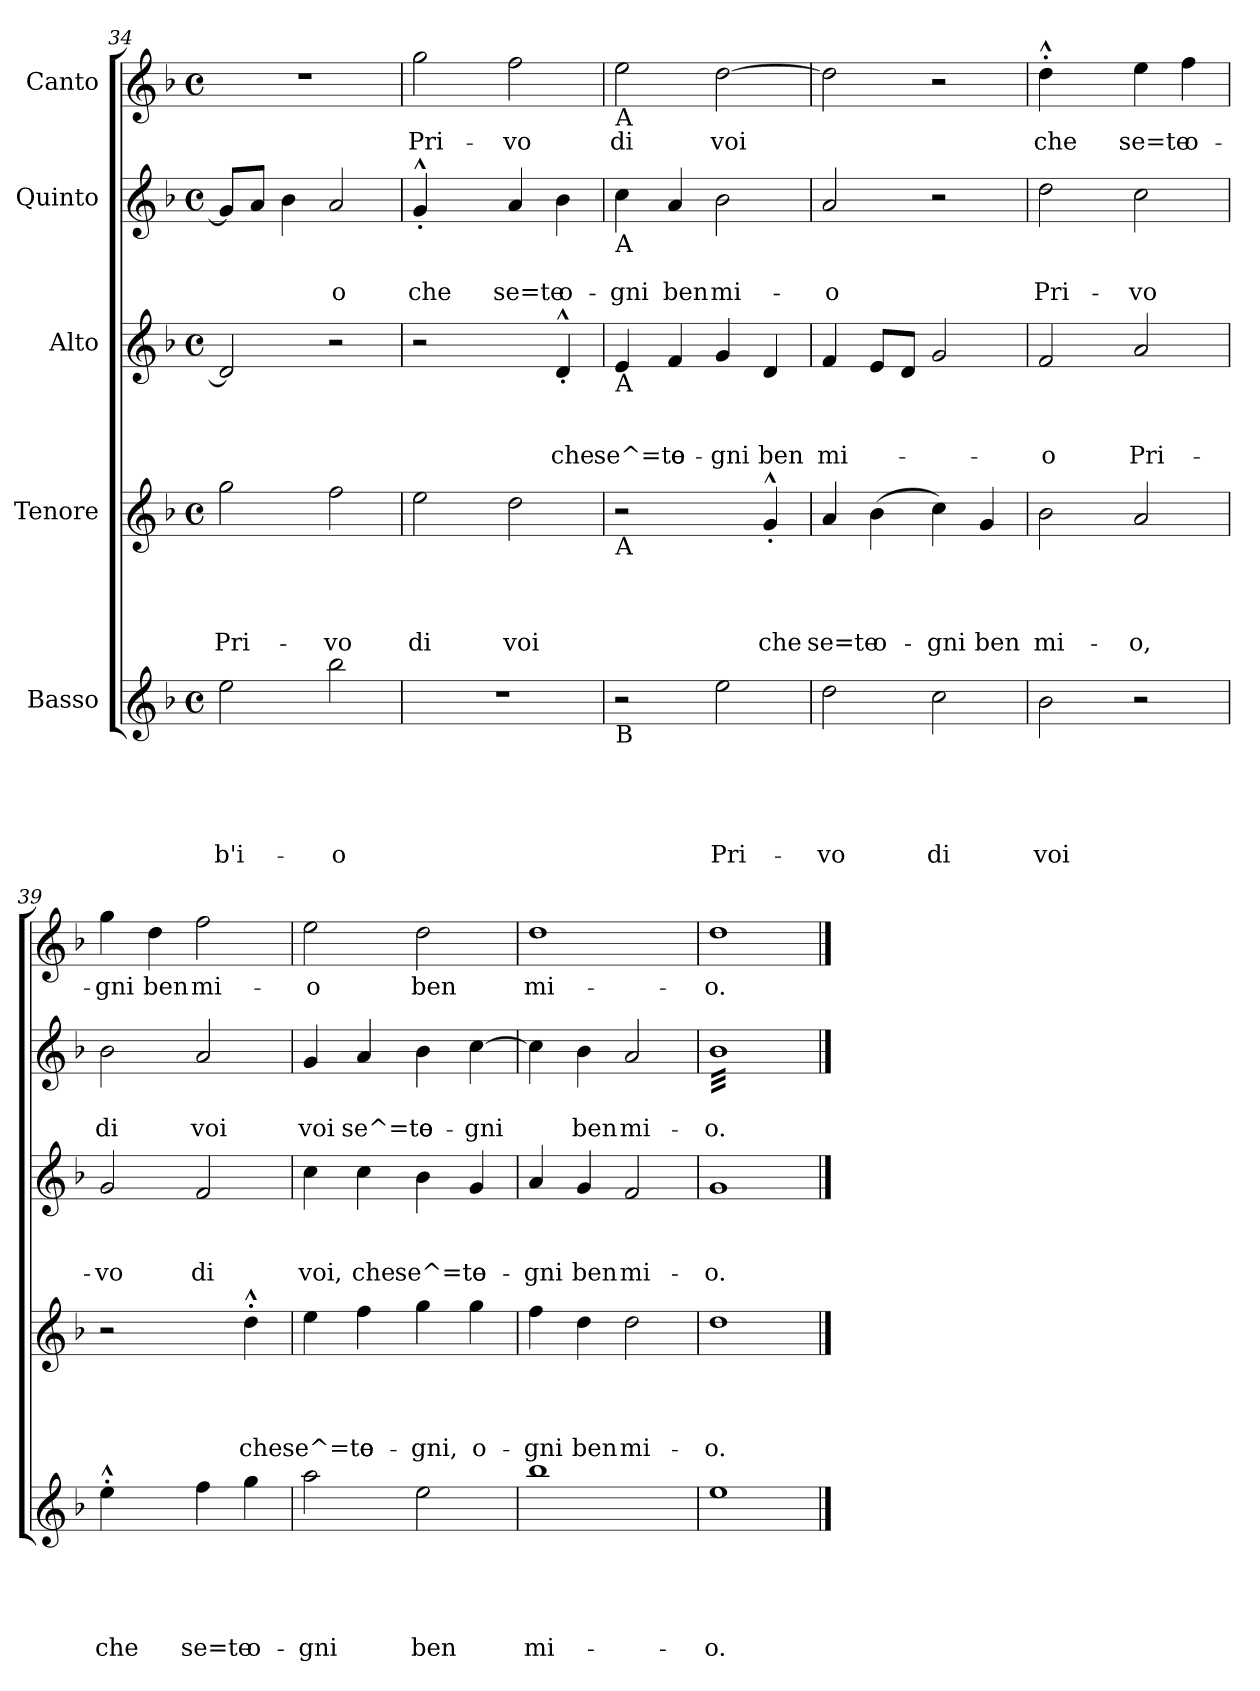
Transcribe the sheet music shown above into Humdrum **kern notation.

**kern	**text	**text	**text	**text	**text	**kern	**text	**text	**text	**text	**kern	**text	**text	**text	**kern	**text	**text	**kern	**text
*part5	*part5	*part5	*part5	*part5	*part5	*part4	*part4	*part4	*part4	*part4	*part3	*part3	*part3	*part3	*part2	*part2	*part2	*part1	*part1
*staff5	*staff5	*staff5	*staff5	*staff5	*staff5	*staff4	*staff4	*staff4	*staff4	*staff4	*staff3	*staff3	*staff3	*staff3	*staff2	*staff2	*staff2	*staff1	*staff1
*I"Basso	*	*	*	*	*	*I"Tenore	*	*	*	*	*I"Alto	*	*	*	*I"Quinto	*	*	*I"Canto	*
*clefG2	*	*	*	*	*	*clefG2	*	*	*	*	*clefG2	*	*	*	*clefG2	*	*	*clefG2	*
*k[b-]	*	*	*	*	*	*k[b-]	*	*	*	*	*k[b-]	*	*	*	*k[b-]	*	*	*k[b-]	*
*F:	*	*	*	*	*	*F:	*	*	*	*	*F:	*	*	*	*F:	*	*	*F:	*
*M4/4	*	*	*	*	*	*M4/4	*	*	*	*	*M4/4	*	*	*	*M4/4	*	*	*M4/4	*
*met(c)	*	*	*	*	*	*met(c)	*	*	*	*	*met(c)	*	*	*	*met(c)	*	*	*met(c)	*
=34	=34	=34	=34	=34	=34	=34	=34	=34	=34	=34	=34	=34	=34	=34	=34	=34	=34	=34	=34
!	!	!	!	!	!LO:LY:b	!	!	!	!	!LO:LY:b	!	!	!	!	!	!	!	!	!
2ee\	.	.	.	.	-b'i-	2gg\	.	.	.	Pri-	2d/]	.	.	.	8g/L]	.	.	1r	.
.	.	.	.	.	.	.	.	.	.	.	.	.	.	.	8a/J	.	.	.	.
.	.	.	.	.	.	.	.	.	.	.	.	.	.	.	4b-\	.	.	.	.
!	!	!	!	!	!LO:LY:b	!	!	!	!	!LO:LY:b	!	!	!	!	!	!	!LO:LY:b	!	!
2bb-\	.	.	.	.	-o	2ff\	.	.	.	-vo	2r	.	.	.	2a/	.	-o	.	.
=35	=35	=35	=35	=35	=35	=35	=35	=35	=35	=35	=35	=35	=35	=35	=35	=35	=35	=35	=35
!	!	!	!	!	!	!	!	!	!	!LO:LY:b	!	!	!	!	!	!	!LO:LY:b	!	!LO:LY:b
1r	.	.	.	.	.	2ee\	.	.	.	di	2r	.	.	.	4g^^<'</	.	che	2gg\	Pri-
.	.	.	.	.	.	.	.	.	.	.	.	.	.	.	4ryy	.	.	.	.
!	!	!	!	!	!	!	!	!	!	!LO:LY:b	!	!	!	!	!	!	!LO:LY:b	!	!LO:LY:b
.	.	.	.	.	.	2dd\	.	.	.	voi	4ryy	.	.	.	4a/	.	se=te	2ff\	-vo
!	!	!	!	!	!	!	!	!	!	!	!	!	!	!LO:LY:b	!	!	!LO:LY:b	!	!
.	.	.	.	.	.	.	.	.	.	.	4d^^<'</	.	.	che	4b-\	.	o-	.	.
!!LO:PB:g=z
=36	=36	=36	=36	=36	=36	=36	=36	=36	=36	=36	=36	=36	=36	=36	=36	=36	=36	=36	=36
!	!	!	!	!	!	!	!	!	!	!	!	!	!	!	!	!	!	!LO:TX:b:t=A	!
!	!	!	!	!	!	!	!	!	!	!	!	!	!	!	!LO:TX:b:t=A	!	!	!	!
!	!	!	!	!	!	!	!	!	!	!	!LO:TX:b:t=A	!	!	!	!	!	!	!	!
!	!	!	!	!	!	!LO:TX:b:t=A	!	!	!	!	!	!	!	!	!	!	!	!	!
!LO:TX:b:t=B	!	!	!	!	!	!	!	!	!	!	!	!	!	!	!	!	!	!	!
!	!	!	!	!	!	!	!	!	!	!	!	!	!	!LO:LY:b	!	!	!LO:LY:b	!	!LO:LY:b
2r	.	.	.	.	.	2r	.	.	.	.	4e/	.	.	se^=te	4cc\	.	-gni	2ee\	di
!	!	!	!	!	!	!	!	!	!	!	!	!	!	!LO:LY:b	!	!	!LO:LY:b	!	!
.	.	.	.	.	.	.	.	.	.	.	4f/	.	.	o-	4a/	.	ben	.	.
!	!	!	!	!	!LO:LY:b	!	!	!	!	!	!	!	!	!LO:LY:b	!	!	!LO:LY:b	!	!LO:LY:b
2ee\	.	.	.	.	Pri-	4ryy	.	.	.	.	4g/	.	.	-gni	2b-\	.	mi-	[>2dd\	voi
!	!	!	!	!	!	!	!	!	!	!LO:LY:b	!	!	!	!LO:LY:b	!	!	!	!	!
.	.	.	.	.	.	4g^^<'</	.	.	.	che	4d/	.	.	ben	.	.	.	.	.
=37	=37	=37	=37	=37	=37	=37	=37	=37	=37	=37	=37	=37	=37	=37	=37	=37	=37	=37	=37
!	!	!	!	!	!LO:LY:b	!	!	!	!	!LO:LY:b	!	!	!	!LO:LY:b	!	!	!LO:LY:b	!	!
2dd\	.	.	.	.	-vo	4a/	.	.	.	se=te	4f/	.	.	mi-	2a/	.	-o	2dd\]	.
!	!	!	!	!	!	!	!	!	!	!LO:LY:b	!	!	!	!	!	!	!	!	!
.	.	.	.	.	.	(<4b-\	.	.	.	o-	8e/L	.	.	.	.	.	.	.	.
.	.	.	.	.	.	.	.	.	.	.	8d/J	.	.	.	.	.	.	.	.
!	!	!	!	!	!LO:LY:b	!	!	!	!	!LO:LY:b	!	!	!	!	!	!	!	!	!
2cc\	.	.	.	.	di	4cc\)	.	.	.	-gni	2g/	.	.	.	2r	.	.	2r	.
!	!	!	!	!	!	!	!	!	!	!LO:LY:b	!	!	!	!	!	!	!	!	!
.	.	.	.	.	.	4g/	.	.	.	ben	.	.	.	.	.	.	.	.	.
=38	=38	=38	=38	=38	=38	=38	=38	=38	=38	=38	=38	=38	=38	=38	=38	=38	=38	=38	=38
!	!	!	!	!	!LO:LY:b	!	!	!	!	!LO:LY:b	!	!	!	!LO:LY:b	!	!	!LO:LY:b	!	!LO:LY:b
2b-\	.	.	.	.	voi	2b-\	.	.	.	mi-	2f/	.	.	-o	2dd\	.	Pri-	4dd^^>'>\	che
.	.	.	.	.	.	.	.	.	.	.	.	.	.	.	.	.	.	4ryy	.
!	!	!	!	!	!	!	!	!	!	!LO:LY:b	!	!	!	!LO:LY:b	!	!	!LO:LY:b	!	!LO:LY:b
2r	.	.	.	.	.	2a/	.	.	.	-o,	2a/	.	.	Pri-	2cc\	.	-vo	4ee\	se=te
!	!	!	!	!	!	!	!	!	!	!	!	!	!	!	!	!	!	!	!LO:LY:b
.	.	.	.	.	.	.	.	.	.	.	.	.	.	.	.	.	.	4ff\	o-
=39	=39	=39	=39	=39	=39	=39	=39	=39	=39	=39	=39	=39	=39	=39	=39	=39	=39	=39	=39
!	!	!	!	!	!LO:LY:b	!	!	!	!	!	!	!	!	!LO:LY:b	!	!	!LO:LY:b	!	!LO:LY:b
4ee^^>'>\	.	.	.	.	che	2r	.	.	.	.	2g/	.	.	-vo	2b-\	.	di	4gg\	-gni
!	!	!	!	!	!	!	!	!	!	!	!	!	!	!	!	!	!	!	!LO:LY:b
4ryy	.	.	.	.	.	.	.	.	.	.	.	.	.	.	.	.	.	4dd\	ben
!	!	!	!	!	!LO:LY:b	!	!	!	!	!	!	!	!	!LO:LY:b	!	!	!LO:LY:b	!	!LO:LY:b
4ff\	.	.	.	.	se=te	4ryy	.	.	.	.	2f/	.	.	di	2a/	.	voi	2ff\	mi-
!	!	!	!	!	!LO:LY:b	!	!	!	!	!LO:LY:b	!	!	!	!	!	!	!	!	!
4gg\	.	.	.	.	o-	4dd^^>'>\	.	.	.	che	.	.	.	.	.	.	.	.	.
=40	=40	=40	=40	=40	=40	=40	=40	=40	=40	=40	=40	=40	=40	=40	=40	=40	=40	=40	=40
!	!	!	!	!	!LO:LY:b	!	!	!	!	!LO:LY:b	!	!	!	!LO:LY:b	!	!	!LO:LY:b	!	!LO:LY:b
2aa\	.	.	.	.	-gni	4ee\	.	.	.	se^=te	4cc\	.	.	voi,	4g/	.	voi	2ee\	-o
!	!	!	!	!	!	!	!	!	!	!LO:LY:b	!	!	!	!LO:LY:b	!	!	!LO:LY:b	!	!
.	.	.	.	.	.	4ff\	.	.	.	o-	4cc\	.	.	che	4a/	.	se^=te	.	.
!	!	!	!	!	!LO:LY:b	!	!	!	!	!LO:LY:b	!	!	!	!LO:LY:b	!	!	!LO:LY:b	!	!LO:LY:b
2ee\	.	.	.	.	ben	4gg\	.	.	.	-gni,	4b-\	.	.	se^=te	4b-\	.	o-	2dd\	ben
!	!	!	!	!	!	!	!	!	!	!LO:LY:b	!	!	!	!LO:LY:b	!	!	!LO:LY:b	!	!
.	.	.	.	.	.	4gg\	.	.	.	o-	4g/	.	.	o-	[>4cc\	.	-gni	.	.
=41	=41	=41	=41	=41	=41	=41	=41	=41	=41	=41	=41	=41	=41	=41	=41	=41	=41	=41	=41
!	!	!	!	!	!LO:LY:b	!	!	!	!	!LO:LY:b	!	!	!	!LO:LY:b	!	!	!	!	!LO:LY:b
1bb-	.	.	.	.	mi-	4ff\	.	.	.	-gni	4a/	.	.	-gni	4cc\]	.	.	1dd	mi-
!	!	!	!	!	!	!	!	!	!	!LO:LY:b	!	!	!	!LO:LY:b	!	!	!LO:LY:b	!	!
.	.	.	.	.	.	4dd\	.	.	.	ben	4g/	.	.	ben	4b-\	.	ben	.	.
!	!	!	!	!	!	!	!	!	!	!LO:LY:b	!	!	!	!LO:LY:b	!	!	!LO:LY:b	!	!
.	.	.	.	.	.	2dd\	.	.	.	mi-	2f/	.	.	mi-	2a/	.	mi-	.	.
=42	=42	=42	=42	=42	=42	=42	=42	=42	=42	=42	=42	=42	=42	=42	=42	=42	=42	=42	=42
!	!	!	!	!	!LO:LY:b	!	!	!	!	!LO:LY:b	!	!	!	!LO:LY:b	!	!	!LO:LY:b	!	!LO:LY:b
*	*	*	*	*	*	*	*	*	*	*	*	*	*	*	*tremolo	*	*	*	*
1ee	.	.	.	.	-o.	1dd	.	.	.	-o.	1g	.	.	-o.	32b-LLL	.	-o.	1dd	-o.
.	.	.	.	.	.	.	.	.	.	.	.	.	.	.	32b-	.	.	.	.
.	.	.	.	.	.	.	.	.	.	.	.	.	.	.	32b-	.	.	.	.
.	.	.	.	.	.	.	.	.	.	.	.	.	.	.	32b-	.	.	.	.
.	.	.	.	.	.	.	.	.	.	.	.	.	.	.	32b-	.	.	.	.
.	.	.	.	.	.	.	.	.	.	.	.	.	.	.	32b-	.	.	.	.
.	.	.	.	.	.	.	.	.	.	.	.	.	.	.	32b-	.	.	.	.
.	.	.	.	.	.	.	.	.	.	.	.	.	.	.	32b-	.	.	.	.
.	.	.	.	.	.	.	.	.	.	.	.	.	.	.	32b-	.	.	.	.
.	.	.	.	.	.	.	.	.	.	.	.	.	.	.	32b-	.	.	.	.
.	.	.	.	.	.	.	.	.	.	.	.	.	.	.	32b-	.	.	.	.
.	.	.	.	.	.	.	.	.	.	.	.	.	.	.	32b-	.	.	.	.
.	.	.	.	.	.	.	.	.	.	.	.	.	.	.	32b-	.	.	.	.
.	.	.	.	.	.	.	.	.	.	.	.	.	.	.	32b-	.	.	.	.
.	.	.	.	.	.	.	.	.	.	.	.	.	.	.	32b-	.	.	.	.
.	.	.	.	.	.	.	.	.	.	.	.	.	.	.	32b-	.	.	.	.
.	.	.	.	.	.	.	.	.	.	.	.	.	.	.	32b-	.	.	.	.
.	.	.	.	.	.	.	.	.	.	.	.	.	.	.	32b-	.	.	.	.
.	.	.	.	.	.	.	.	.	.	.	.	.	.	.	32b-	.	.	.	.
.	.	.	.	.	.	.	.	.	.	.	.	.	.	.	32b-	.	.	.	.
.	.	.	.	.	.	.	.	.	.	.	.	.	.	.	32b-	.	.	.	.
.	.	.	.	.	.	.	.	.	.	.	.	.	.	.	32b-	.	.	.	.
.	.	.	.	.	.	.	.	.	.	.	.	.	.	.	32b-	.	.	.	.
.	.	.	.	.	.	.	.	.	.	.	.	.	.	.	32b-	.	.	.	.
.	.	.	.	.	.	.	.	.	.	.	.	.	.	.	32b-	.	.	.	.
.	.	.	.	.	.	.	.	.	.	.	.	.	.	.	32b-	.	.	.	.
.	.	.	.	.	.	.	.	.	.	.	.	.	.	.	32b-	.	.	.	.
.	.	.	.	.	.	.	.	.	.	.	.	.	.	.	32b-	.	.	.	.
.	.	.	.	.	.	.	.	.	.	.	.	.	.	.	32b-	.	.	.	.
.	.	.	.	.	.	.	.	.	.	.	.	.	.	.	32b-	.	.	.	.
.	.	.	.	.	.	.	.	.	.	.	.	.	.	.	32b-	.	.	.	.
.	.	.	.	.	.	.	.	.	.	.	.	.	.	.	32b-JJJ	.	.	.	.
*	*	*	*	*	*	*	*	*	*	*	*	*	*	*	*Xtremolo	*	*	*	*
==	==	==	==	==	==	==	==	==	==	==	==	==	==	==	==	==	==	==	==
*-	*-	*-	*-	*-	*-	*-	*-	*-	*-	*-	*-	*-	*-	*-	*-	*-	*-	*-	*-
